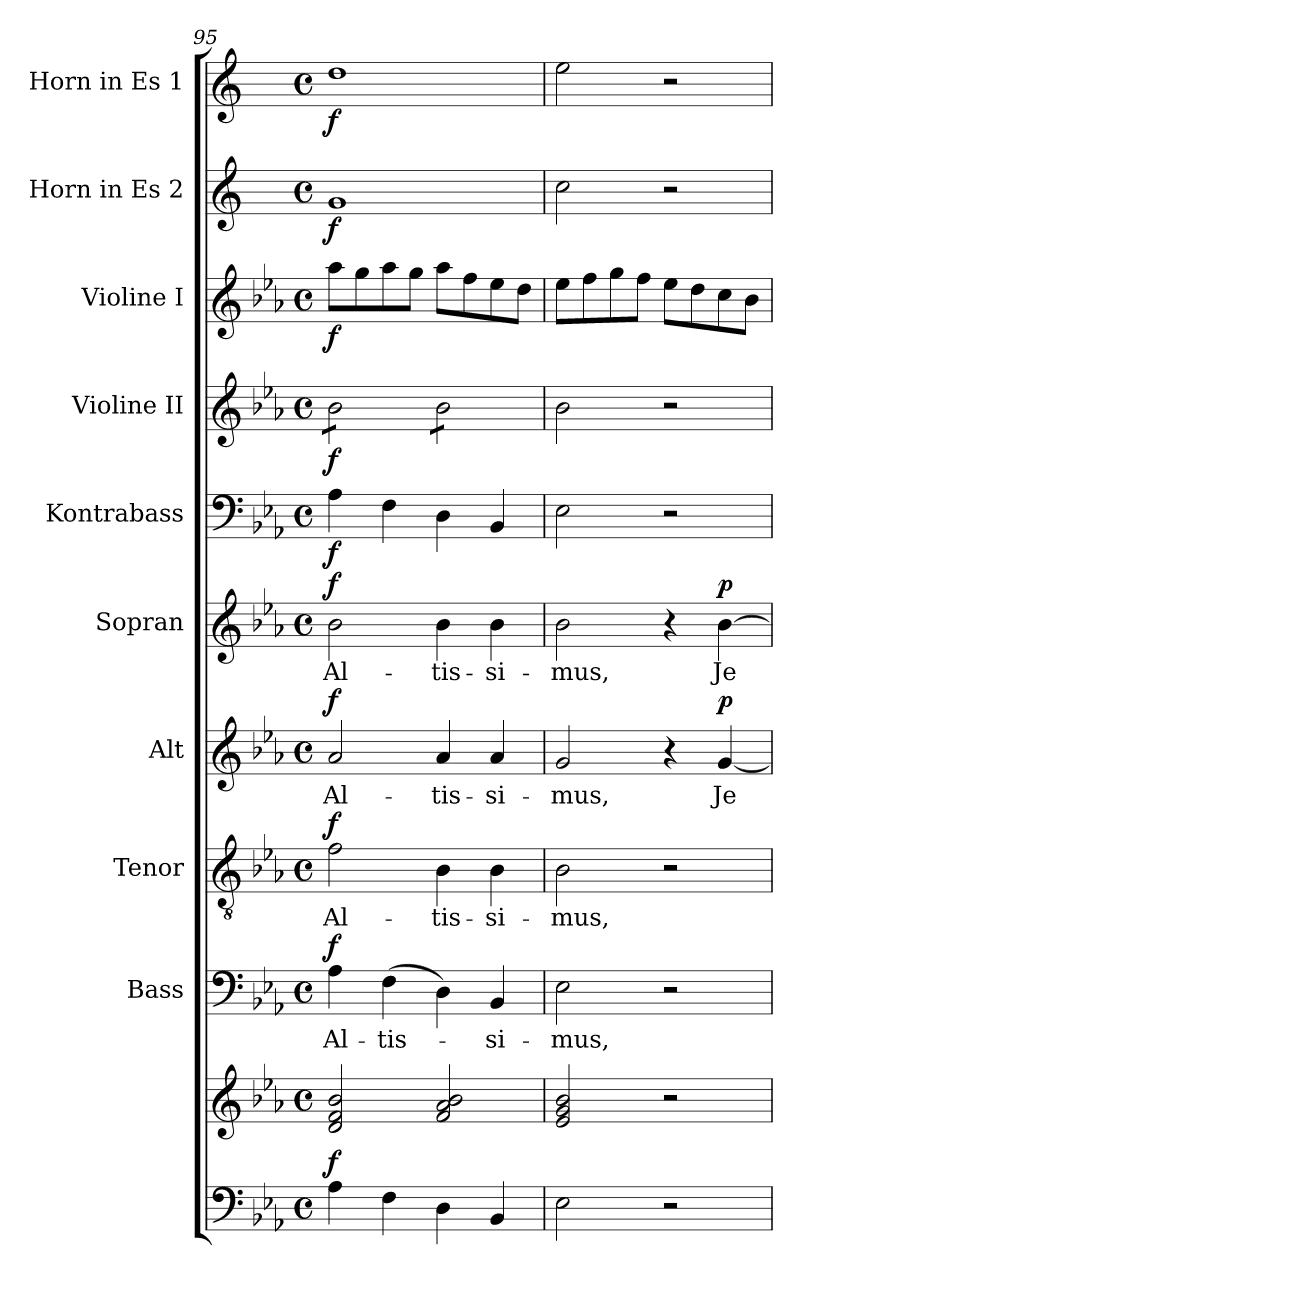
**kern	**kern	**dynam	**kern	**text	**dynam	**kern	**text	**dynam	**kern	**text	**dynam	**kern	**text	**dynam	**kern	**dynam	**kern	**dynam	**kern	**dynam	**kern	**dynam	**kern	**dynam
*part10	*part10	*part10	*part9	*part9	*part9	*part8	*part8	*part8	*part7	*part7	*part7	*part6	*part6	*part6	*part5	*part5	*part4	*part4	*part3	*part3	*part2	*part2	*part1	*part1
*staff11	*staff10	*staff10/11	*staff9	*staff9	*staff9	*staff8	*staff8	*staff8	*staff7	*staff7	*staff7	*staff6	*staff6	*staff6	*staff5	*staff5	*staff4	*staff4	*staff3	*staff3	*staff2	*staff2	*staff1	*staff1
*	*	*	*I"Bass	*	*	*I"Tenor	*	*	*I"Alt	*	*	*I"Sopran	*	*	*I"Kontrabass	*	*I"Violine II	*	*I"Violine I	*	*I"Horn in Es 2	*	*I"Horn in Es 1	*
*	*	*	*I'B.	*	*	*I'T.	*	*	*I'A.	*	*	*I'S.	*	*	*I'Kb.	*	*I'Vl. II	*	*I'Vl. I	*	*I'Hr. Es 2	*	*I'Hr. Es 1	*
!!LO:PB:g=z
*clefF4	*clefG2	*	*clefF4	*	*	*clefGv2	*	*	*clefG2	*	*	*clefG2	*	*	*clefF4	*	*clefG2	*	*clefG2	*	*clefG2	*	*clefG2	*
*	*	*	*	*	*	*	*	*	*	*	*	*	*	*	*ITrd7c12	*	*	*	*	*	*ITrd5c9	*	*ITrd5c9	*
*k[b-e-a-]	*k[b-e-a-]	*	*k[b-e-a-]	*	*	*k[b-e-a-]	*	*	*k[b-e-a-]	*	*	*k[b-e-a-]	*	*	*k[b-e-a-]	*	*k[b-e-a-]	*	*k[b-e-a-]	*	*k[b-e-a-]	*	*k[b-e-a-]	*
*E-:	*E-:	*	*E-:	*	*	*E-:	*	*	*E-:	*	*	*E-:	*	*	*E-:	*	*E-:	*	*E-:	*	*E-:	*	*E-:	*
*M4/4	*M4/4	*	*M4/4	*	*	*M4/4	*	*	*M4/4	*	*	*M4/4	*	*	*M4/4	*	*M4/4	*	*M4/4	*	*M4/4	*	*M4/4	*
*met(c)	*met(c)	*	*met(c)	*	*	*met(c)	*	*	*met(c)	*	*	*met(c)	*	*	*met(c)	*	*met(c)	*	*met(c)	*	*met(c)	*	*met(c)	*
=95	=95	=95	=95	=95	=95	=95	=95	=95	=95	=95	=95	=95	=95	=95	=95	=95	=95	=95	=95	=95	=95	=95	=95	=95
!	!	!LO:DY:a=2	!	!LO:LY:b	!LO:DY:a	!	!LO:LY:b	!LO:DY:a	!	!LO:LY:b	!LO:DY:a	!	!LO:LY:b	!LO:DY:a	!	!LO:DY:b	!	!LO:DY:b	!	!LO:DY:b	!	!LO:DY:b	!	!LO:DY:b
*	*	*	*	*	*	*	*	*	*	*	*	*	*	*	*	*	*tremolo	*	*	*	*	*	*	*
4A-\	2d/ 2f/ 2b-/	f	4A-\	Al-	f	2f\	Al-	f	2a-/	Al-	f	2b-\	Al-	f	4AA-\	f	8b-\L	f	8aa-\L	f	1B-	f	1f	f
.	.	.	.	.	.	.	.	.	.	.	.	.	.	.	.	.	8b-\	.	8gg\	.	.	.	.	.
!	!	!	!	!LO:LY:b	!	!	!	!	!	!	!	!	!	!	!	!	!	!	!	!	!	!	!	!
4F\	.	.	(>4F\	-tis-	.	.	.	.	.	.	.	.	.	.	4FF\	.	8b-\	.	8aa-\	.	.	.	.	.
.	.	.	.	.	.	.	.	.	.	.	.	.	.	.	.	.	8b-\J	.	8gg\J	.	.	.	.	.
!	!	!	!	!	!	!	!LO:LY:b	!	!	!LO:LY:b	!	!	!LO:LY:b	!	!	!	!	!	!	!	!	!	!	!
4D\	2f/ 2a-/ 2b-/	.	4D\)	.	.	4B-\	-tis-	.	4a-/	-tis-	.	4b-\	-tis-	.	4DD\	.	8b-\L	.	8aa-\L	.	.	.	.	.
.	.	.	.	.	.	.	.	.	.	.	.	.	.	.	.	.	8b-\	.	8ff\	.	.	.	.	.
!	!	!	!	!LO:LY:b	!	!	!LO:LY:b	!	!	!LO:LY:b	!	!	!LO:LY:b	!	!	!	!	!	!	!	!	!	!	!
4BB-/	.	.	4BB-/	-si-	.	4B-\	-si-	.	4a-/	-si-	.	4b-\	-si-	.	4BBB-/	.	8b-\	.	8ee-\	.	.	.	.	.
.	.	.	.	.	.	.	.	.	.	.	.	.	.	.	.	.	8b-\J	.	8dd\J	.	.	.	.	.
*	*	*	*	*	*	*	*	*	*	*	*	*	*	*	*	*	*Xtremolo	*	*	*	*	*	*	*
=96	=96	=96	=96	=96	=96	=96	=96	=96	=96	=96	=96	=96	=96	=96	=96	=96	=96	=96	=96	=96	=96	=96	=96	=96
!	!	!	!	!LO:LY:b	!	!	!LO:LY:b	!	!	!LO:LY:b	!	!	!LO:LY:b	!	!	!	!	!	!	!	!	!	!	!
2E-\	2e-/ 2g/ 2b-/	.	2E-\	-mus,	.	2B-\	-mus,	.	2g/	-mus,	.	2b-\	-mus,	.	2EE-\	.	2b-\	.	8ee-\L	.	2e-\	.	2g\	.
.	.	.	.	.	.	.	.	.	.	.	.	.	.	.	.	.	.	.	8ff\	.	.	.	.	.
.	.	.	.	.	.	.	.	.	.	.	.	.	.	.	.	.	.	.	8gg\	.	.	.	.	.
.	.	.	.	.	.	.	.	.	.	.	.	.	.	.	.	.	.	.	8ff\J	.	.	.	.	.
2r	2r	.	2r	.	.	2r	.	.	4r	.	.	4r	.	.	2r	.	2r	.	8ee-\L	.	2r	.	2r	.
.	.	.	.	.	.	.	.	.	.	.	.	.	.	.	.	.	.	.	8dd\	.	.	.	.	.
!	!	!	!	!	!	!	!	!	!	!LO:LY:b	!LO:DY:a	!	!LO:LY:b	!LO:DY:a	!	!	!	!	!	!	!	!	!	!
.	.	.	.	.	.	.	.	.	[4g/	Je-	p	[4b-\	Je-	p	.	.	.	.	8cc\	.	.	.	.	.
.	.	.	.	.	.	.	.	.	.	.	.	.	.	.	.	.	.	.	8b-\J	.	.	.	.	.
=	=	=	=	=	=	=	=	=	=	=	=	=	=	=	=	=	=	=	=	=	=	=	=	=
*-	*-	*-	*-	*-	*-	*-	*-	*-	*-	*-	*-	*-	*-	*-	*-	*-	*-	*-	*-	*-	*-	*-	*-	*-
